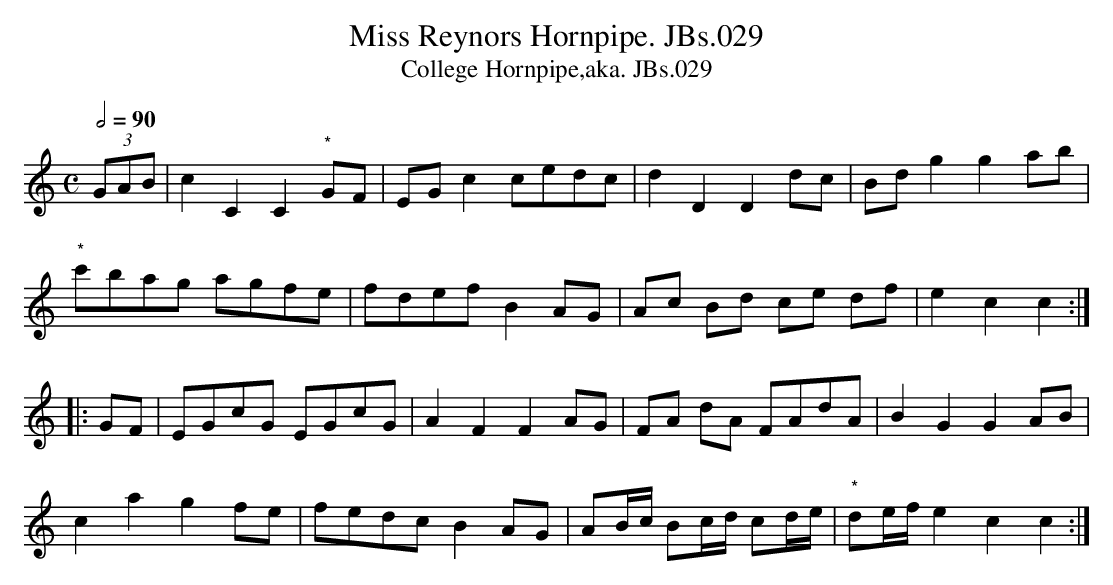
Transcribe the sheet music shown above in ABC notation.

X:1
T:Miss Reynors Hornpipe. JBs.029
T:College Hornpipe,aka. JBs.029
M:C
L:1/8
Q:1/2=90
K:C
(3GAB|c2C2C2"*"GF|EG c2cedc|d2D2D2dc|Bd g2g2ab|
"*"c'bag agfe| fdef B2AG|Ac Bd ce df|e2c2c2:|
|:GF|EGcG EGcG|A2F2F2AG|FA dA FAdA|B2G2G2AB|
c2a2g2fe|fedcB2AG|AB/c/ Bc/d/ cd/e/|"*"de/f/ e2c2c2:|
